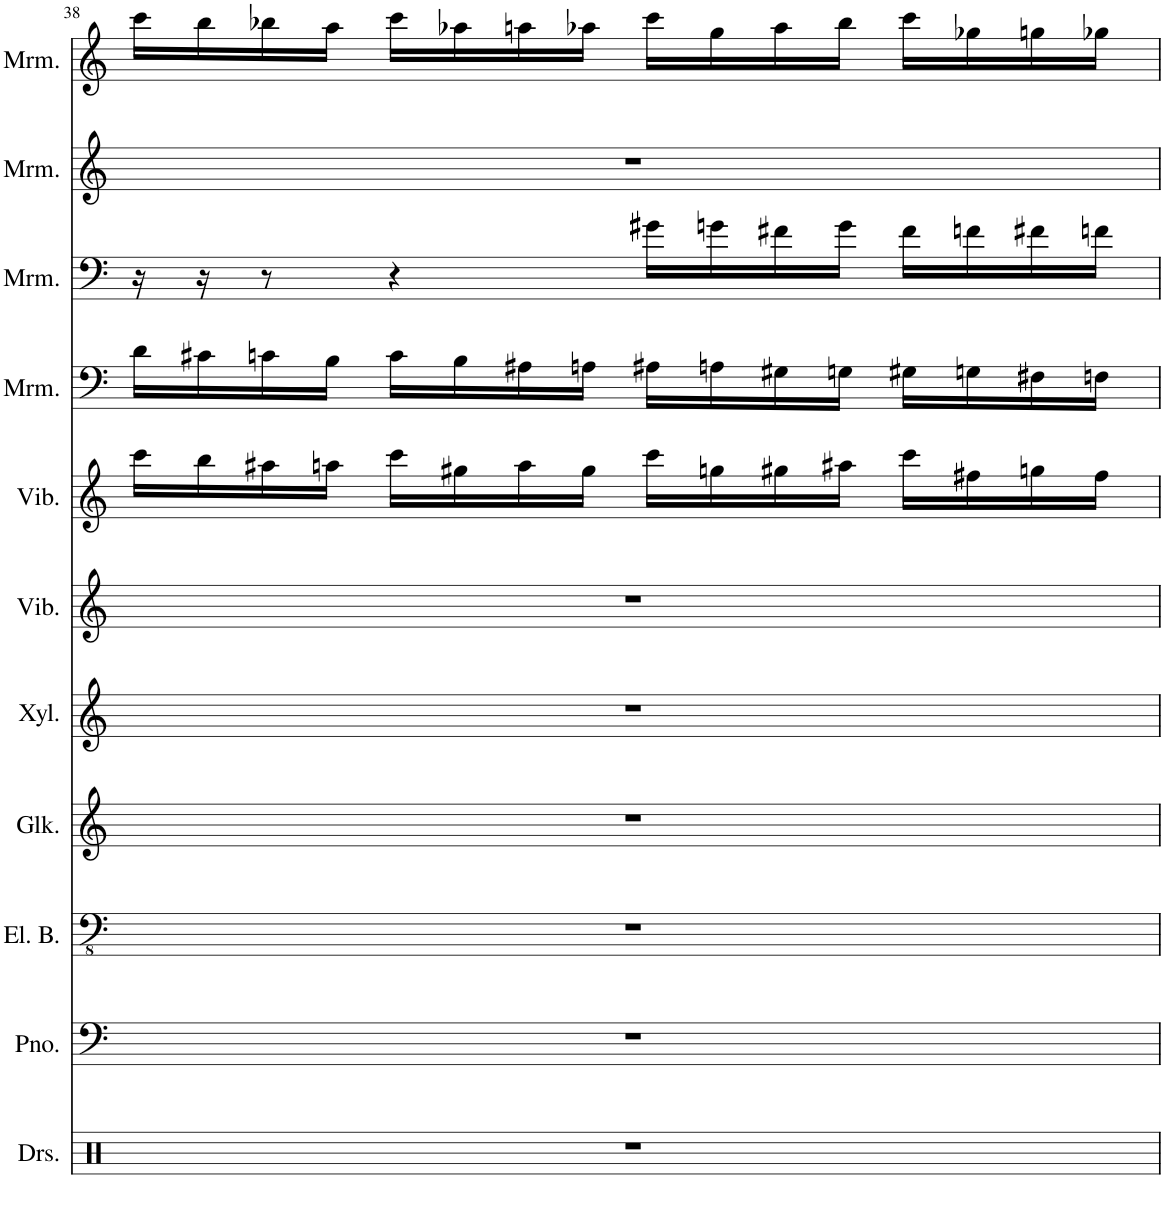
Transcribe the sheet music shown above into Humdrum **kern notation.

**kern	**kern	**kern	**kern	**kern	**kern	**kern	**kern	**kern	**kern	**kern
*part11	*part10	*part9	*part8	*part7	*part6	*part5	*part4	*part3	*part2	*part1
*staff11	*staff10	*staff9	*staff8	*staff7	*staff6	*staff5	*staff4	*staff3	*staff2	*staff1
*I"Drumset	*I"Piano	*I"Electric Bass	*I"Glockenspiel	*I"Xylophone	*I"Vibraphone	*I"Vibraphone	*I"Marimba	*I"Marimba	*I"Marimba	*I"Marimba
*I'Drs.	*I'Pno.	*I'El. B.	*I'Glk.	*I'Xyl.	*I'Vib.	*I'Vib.	*I'Mrm.	*I'Mrm.	*I'Mrm.	*I'Mrm.
!!LO:PB:g=z
*clefX	*clefF4	*clefFv4	*clefG2	*clefG2	*clefG2	*clefG2	*clefF4	*clefF4	*clefG2	*clefG2
*	*	*	*Trd-14c-24	*Trd-7c-12	*	*	*	*	*	*
*k[]	*k[]	*k[]	*k[]	*k[]	*k[]	*k[]	*k[]	*k[]	*k[]	*k[]
*M4/4	*M4/4	*M4/4	*M4/4	*M4/4	*M4/4	*M4/4	*M4/4	*M4/4	*M4/4	*M4/4
=38	=38	=38	=38	=38	=38	=38	=38	=38	=38	=38
1r	1r	1r	1r	1r	1r	16ccc\LL	16d\LL	16r	1r	16ccc\LL
.	.	.	.	.	.	16bb\	16c#X\	16r	.	16bb\
.	.	.	.	.	.	16aa#X\	16cn\	8r	.	16bb-X\
.	.	.	.	.	.	16aan\JJ	16B\JJ	.	.	16aa\JJ
.	.	.	.	.	.	16ccc\LL	16c\LL	4r	.	16ccc\LL
.	.	.	.	.	.	16gg#X\	16B\	.	.	16aa-X\
.	.	.	.	.	.	16aa\	16A#X\	.	.	16aan\
.	.	.	.	.	.	16gg#\JJ	16An\JJ	.	.	16aa-X\JJ
.	.	.	.	.	.	16ccc\LL	16A#X\LL	16g#X\LL	.	16ccc\LL
.	.	.	.	.	.	16ggn\	16An\	16gn\	.	16gg\
.	.	.	.	.	.	16gg#X\	16G#X\	16f#X\	.	16aa-\
.	.	.	.	.	.	16aa#X\JJ	16Gn\JJ	16g\JJ	.	16bb-\JJ
.	.	.	.	.	.	16ccc\LL	16G#X\LL	16f#\LL	.	16ccc\LL
.	.	.	.	.	.	16ff#X\	16Gn\	16fn\	.	16gg-X\
.	.	.	.	.	.	16ggn\	16F#X\	16f#X\	.	16ggn\
.	.	.	.	.	.	16ff#\JJ	16Fn\JJ	16fn\JJ	.	16gg-X\JJ
=	=	=	=	=	=	=	=	=	=	=
*-	*-	*-	*-	*-	*-	*-	*-	*-	*-	*-
